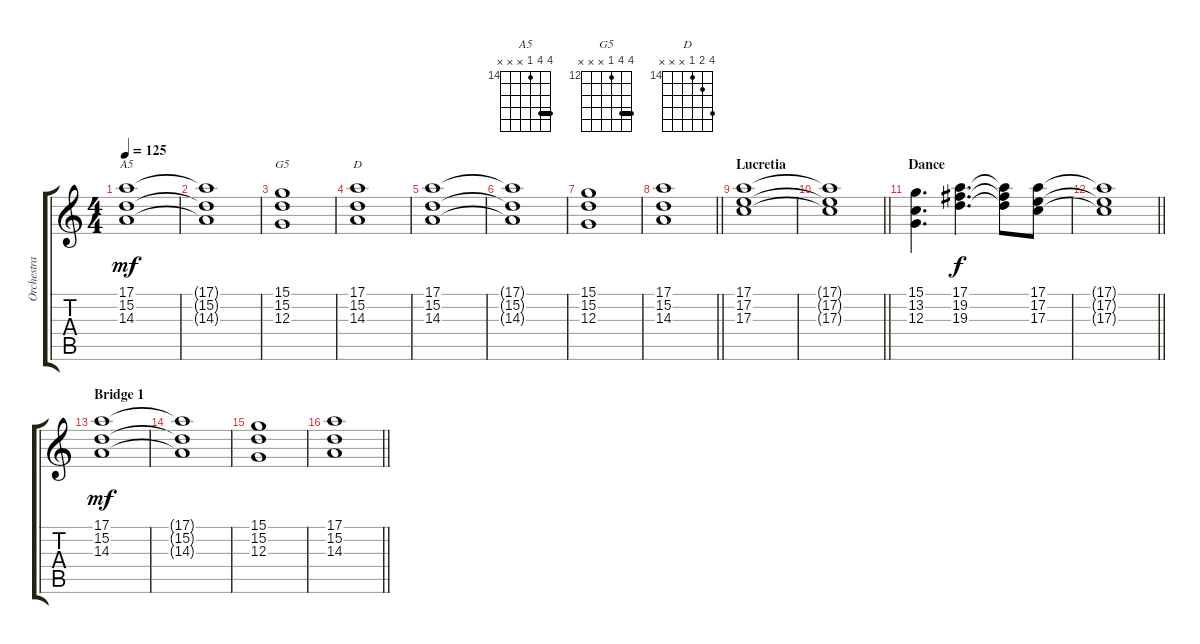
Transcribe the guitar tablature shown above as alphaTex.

\track ("Orchestra" "Orchestra") {instrument stringensemble1}
\staff {score tabs}
\tuning (E4 B3 G3 D3 A2 E2) {hide}
\chord ("A5" 17 17 14 x x x) {firstfret 14 barre 17}
\chord ("G5" 15 15 12 x x x) {firstfret 12 barre 15}
\chord ("D" 17 15 14 x x x) {firstfret 14}
\ts (4 4)
\tempo 125
\clef g2
\ks c
(17.1{t} 15.2{t} 14.3{t}).1{ch "A5" dy mf} |
(17.1{t} 15.2{t} 14.3{t}).1 |
(15.1 15.2 12.3).1{ch "G5"} |
(17.1 15.2 14.3).1{ch "D"} |
(17.1 15.2 14.3).1 |
(17.1{t} 15.2{t} 14.3{t}).1 |
(15.1 15.2 12.3).1 |
\barLineRight lightlight
(17.1 15.2 14.3).1 |
\section ("" "Lucretia")
(17.1 17.2 17.3).1 |
\barLineRight lightlight
(17.1{t} 17.2{t} 17.3{t}).1 |
\section ("" "Dance")
(15.1 13.2 12.3).4{d} (17.1 19.2 19.3).4{d dy f} (17.1{t} 19.2{t} 19.3{t}).8 (17.1 17.2 17.3).8 |
\barLineRight lightlight
(17.1{t} 17.2{t} 17.3{t}).1 |
\section ("" "Bridge 1")
(17.1 15.2 14.3).1{dy mf} |
(17.1{t} 15.2{t} 14.3{t}).1 |
(15.1 15.2 12.3).1 |
\barLineRight lightlight
(17.1 15.2 14.3).1
